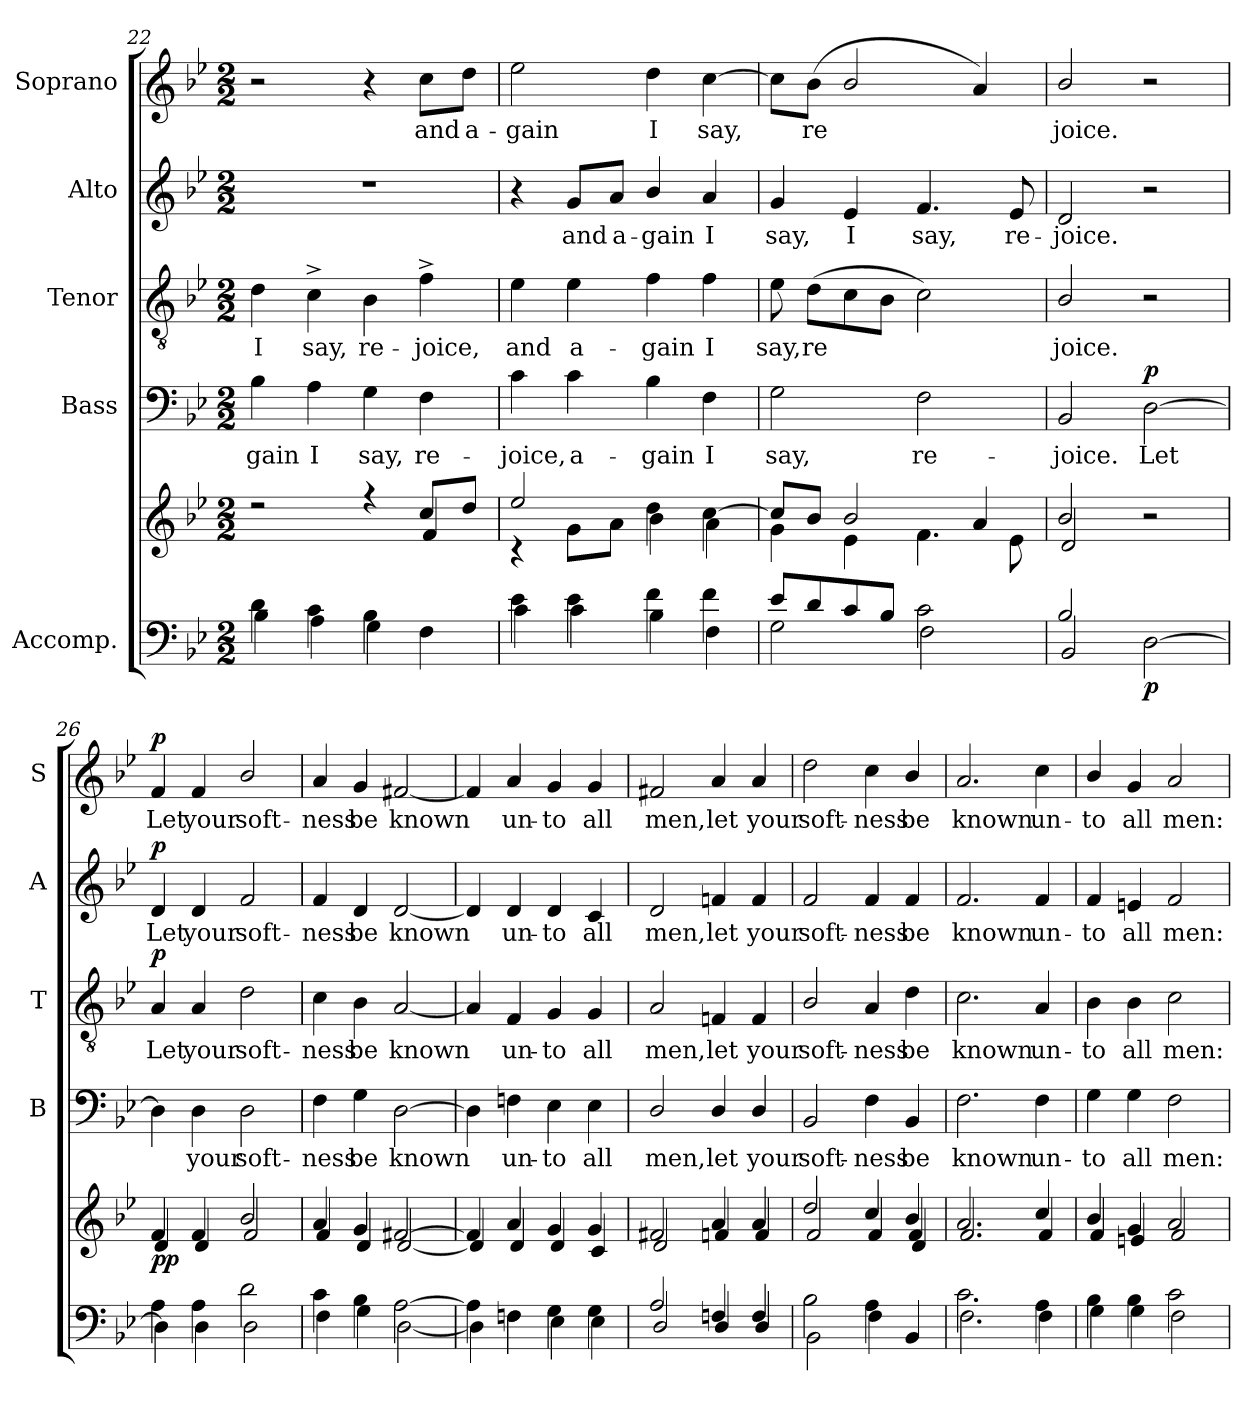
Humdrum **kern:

**kern	**kern	**dynam	**kern	**text	**dynam	**kern	**text	**dynam	**kern	**text	**dynam	**kern	**text	**dynam
*part5	*part5	*part5	*part4	*part4	*part4	*part3	*part3	*part3	*part2	*part2	*part2	*part1	*part1	*part1
*staff6	*staff5	*staff5/6	*staff4	*staff4	*staff4	*staff3	*staff3	*staff3	*staff2	*staff2	*staff2	*staff1	*staff1	*staff1
*I"Accomp.	*	*	*I"Bass	*	*	*I"Tenor	*	*	*I"Alto	*	*	*I"Soprano	*	*
*	*	*	*I'B	*	*	*I'T	*	*	*I'A	*	*	*I'S	*	*
*clefF4	*clefG2	*	*clefF4	*	*	*clefGv2	*	*	*clefG2	*	*	*clefG2	*	*
*k[b-e-]	*k[b-e-]	*	*k[b-e-]	*	*	*k[b-e-]	*	*	*k[b-e-]	*	*	*k[b-e-]	*	*
*B-:	*B-:	*	*B-:	*	*	*B-:	*	*	*B-:	*	*	*B-:	*	*
*M2/2	*M2/2	*	*M2/2	*	*	*M2/2	*	*	*M2/2	*	*	*M2/2	*	*
=22	=22	=22	=22	=22	=22	=22	=22	=22	=22	=22	=22	=22	=22	=22
*^	*^	*	*	*	*	*	*	*	*	*	*	*	*	*
*	*	*	*^	*	*	*	*	*	*	*	*	*	*	*	*	*
!	!	!	!	!	!	!	!LO:LY:b	!	!	!LO:LY:b	!	!	!	!	!	!	!
4d\	4B-\	2r	1ryy	2.ryy	.	4B-\	-gain	.	4d\	I	.	1r	.	.	2r	.	.
!	!	!	!	!	!	!	!LO:LY:b	!	!	!LO:LY:b	!	!	!	!	!	!	!
4c\	4A\	.	.	.	.	4A\	I	.	4c^>\	say,	.	.	.	.	.	.	.
!	!	!	!	!	!	!	!LO:LY:b	!	!	!LO:LY:b	!	!	!	!	!	!	!
4B-\	4G\	4r	.	.	.	4G\	say,	.	4B-\	re-	.	.	.	.	4r	.	.
!	!	!	!	!	!	!	!LO:LY:b	!	!	!LO:LY:b	!	!	!	!	!	!LO:LY:b	!
4ryy	4F\	8cc/L	.	4f/	.	4F\	re-	.	4f^>\	-joice,	.	.	.	.	8cc\L	and	.
!	!	!	!	!	!	!	!	!	!	!	!	!	!	!	!	!LO:LY:b	!
.	.	8dd/J	.	.	.	.	.	.	.	.	.	.	.	.	8dd\J	a-	.
*	*	*	*v	*v	*	*	*	*	*	*	*	*	*	*	*	*	*
!!LO:LB:g=z
=23	=23	=23	=23	=23	=23	=23	=23	=23	=23	=23	=23	=23	=23	=23	=23	=23
!	!	!	!	!	!	!LO:LY:b	!	!	!LO:LY:b	!	!	!	!	!	!LO:LY:b	!
4e-\	4c\	2ee-/	4rc	.	4c\	-joice,	.	4e-\	and	.	4r	.	.	2ee-\	-gain	.
!	!	!	!	!	!	!LO:LY:b	!	!	!LO:LY:b	!	!	!LO:LY:b	!	!	!	!
4e-\	4c\	.	8g\L	.	4c\	a-	.	4e-\	a-	.	8g/L	and	.	.	.	.
!	!	!	!	!	!	!	!	!	!	!	!	!LO:LY:b	!	!	!	!
.	.	.	8a\J	.	.	.	.	.	.	.	8a/J	a-	.	.	.	.
!	!	!	!	!	!	!LO:LY:b	!	!	!LO:LY:b	!	!	!LO:LY:b	!	!	!LO:LY:b	!
4f\	4B-\	4dd\	4b-\	.	4B-\	-gain	.	4f\	-gain	.	4b-/	-gain	.	4dd\	I	.
!	!	!	!	!	!	!LO:LY:b	!	!	!LO:LY:b	!	!	!LO:LY:b	!	!	!LO:LY:b	!
4f\	4F\	[<4cc\	4a\	.	4F\	I	.	4f\	I	.	4a/	I	.	[4cc\	say,	.
=24	=24	=24	=24	=24	=24	=24	=24	=24	=24	=24	=24	=24	=24	=24	=24	=24
!	!	!	!	!	!	!LO:LY:b	!	!	!LO:LY:b	!	!	!LO:LY:b	!	!	!	!
8e-/L	2G\	8cc/L]	4g\	.	2G\	say,	.	8e-\	say,	.	4g/	say,	.	8cc\L]	.	.
!	!	!	!	!	!	!	!	!	!LO:LY:b	!	!	!	!	!	!LO:LY:b	!
8d/	.	8b-/J	.	.	.	.	.	(>8d\L	re­	.	.	.	.	(<8b-\J	re­	.
!	!	!	!	!	!	!	!	!	!	!	!	!LO:LY:b	!	!	!	!
8c/	.	2b-/	4e-\	.	.	.	.	8c\	.	.	4e-/	I	.	2b-/	.	.
8B-/J	.	.	.	.	.	.	.	8B-\J	.	.	.	.	.	.	.	.
!	!	!	!	!	!	!LO:LY:b	!	!	!	!	!	!LO:LY:b	!	!	!	!
2c\	2F\	.	4.f\	.	2F\	re-	.	2c\)	.	.	4.f/	say,	.	.	.	.
.	.	4a/	.	.	.	.	.	.	.	.	.	.	.	4a/)	.	.
!	!	!	!	!	!	!	!	!	!	!	!	!LO:LY:b	!	!	!	!
.	.	.	8e-\	.	.	.	.	.	.	.	8e-/	re-	.	.	.	.
=25	=25	=25	=25	=25	=25	=25	=25	=25	=25	=25	=25	=25	=25	=25	=25	=25
!	!	!	!	!	!	!LO:LY:b	!	!	!LO:LY:b	!	!	!LO:LY:b	!	!	!LO:LY:b	!
2B-/	2BB-/	2b-/	2d/	.	2BB-/	-joice.	.	2B-/	joice.	.	2d/	-joice.	.	2b-/	joice.	.
!	!	!	!	!LO:DY:b=2	!	!LO:LY:b	!LO:DY:b	!	!	!	!	!	!	!	!	!
2ryy	[<2D\	2ryy	2r	p	[2D\	Let	p	2r	.	.	2r	.	.	2r	.	.
=26	=26	=26	=26	=26	=26	=26	=26	=26	=26	=26	=26	=26	=26	=26	=26	=26
!	!	!	!	!LO:DY:b	!	!	!	!	!LO:LY:b	!	!	!LO:LY:b	!	!	!LO:LY:b	!
!	!	!	!	!LO:DY:n=1:b	!	!	!	!	!	!LO:DY:b	!	!	!LO:DY:b	!	!	!LO:DY:b
4A\	4D\]	4f/	4d/	p p	4D\]	.	.	4A/	Let	p	4d/	Let	p	4f/	Let	p
!	!	!	!	!	!	!LO:LY:b	!	!	!LO:LY:b	!	!	!LO:LY:b	!	!	!LO:LY:b	!
4A\	4D\	4f/	4d/	.	4D\	your	.	4A/	your	.	4d/	your	.	4f/	your	.
!	!	!	!	!	!	!LO:LY:b	!	!	!LO:LY:b	!	!	!LO:LY:b	!	!	!LO:LY:b	!
2d\	2D\	2b-/	2f/	.	2D\	soft-	.	2d\	soft-	.	2f/	soft-	.	2b-/	soft-	.
=27	=27	=27	=27	=27	=27	=27	=27	=27	=27	=27	=27	=27	=27	=27	=27	=27
!	!	!	!	!	!	!LO:LY:b	!	!	!LO:LY:b	!	!	!LO:LY:b	!	!	!LO:LY:b	!
4c\	4F\	4a/	4f/	.	4F\	-ness	.	4c\	-ness	.	4f/	-ness	.	4a/	-ness	.
!	!	!	!	!	!	!LO:LY:b	!	!	!LO:LY:b	!	!	!LO:LY:b	!	!	!LO:LY:b	!
4B-\	4G\	4g/	4d/	.	4G\	be	.	4B-\	be	.	4d/	be	.	4g/	be	.
!	!	!	!	!	!	!LO:LY:b	!	!	!LO:LY:b	!	!	!LO:LY:b	!	!	!LO:LY:b	!
[<2A\	[<2D\	[>2f#X/	[>2d/	.	[2D\	known	.	[2A/	known	.	[2d/	known	.	[2f#X/	known	.
=28	=28	=28	=28	=28	=28	=28	=28	=28	=28	=28	=28	=28	=28	=28	=28	=28
4A\]	4D\]	4f#/]	4d/]	.	4D\]	.	.	4A/]	.	.	4d/]	.	.	4f#/]	.	.
!	!	!	!	!	!	!LO:LY:b	!	!	!LO:LY:b	!	!	!LO:LY:b	!	!	!LO:LY:b	!
4F\	4Fni\	4a/	4d/	.	4Fni\	un-	.	4F/	un-	.	4d/	un-	.	4a/	un-	.
!	!	!	!	!	!	!LO:LY:b	!	!	!LO:LY:b	!	!	!LO:LY:b	!	!	!LO:LY:b	!
4G\	4E-\	4g/	4d/	.	4E-\	-to	.	4G/	-to	.	4d/	-to	.	4g/	-to	.
!	!	!	!	!	!	!LO:LY:b	!	!	!LO:LY:b	!	!	!LO:LY:b	!	!	!LO:LY:b	!
4G\	4E-\	4g/	4c/	.	4E-\	all	.	4G/	all	.	4c/	all	.	4g/	all	.
!!LO:LB:g=z
=29	=29	=29	=29	=29	=29	=29	=29	=29	=29	=29	=29	=29	=29	=29	=29	=29
!	!	!	!	!	!	!LO:LY:b	!	!	!LO:LY:b	!	!	!LO:LY:b	!	!	!LO:LY:b	!
2A/	2D/	2f#X/	2d/	.	2D/	men,	.	2A/	men,	.	2d/	men,	.	2f#X/	men,	.
!	!	!	!	!	!	!LO:LY:b	!	!	!LO:LY:b	!	!	!LO:LY:b	!	!	!LO:LY:b	!
4Fni/	4D/	4a/	4fni/	.	4D/	let	.	4Fni/	let	.	4fni/	let	.	4a/	let	.
!	!	!	!	!	!	!LO:LY:b	!	!	!LO:LY:b	!	!	!LO:LY:b	!	!	!LO:LY:b	!
4F/	4D/	4a/	4f/	.	4D/	your	.	4F/	your	.	4f/	your	.	4a/	your	.
=30	=30	=30	=30	=30	=30	=30	=30	=30	=30	=30	=30	=30	=30	=30	=30	=30
*	*	*	*^	*	*	*	*	*	*	*	*	*	*	*	*	*
!	!	!	!	!	!	!	!LO:LY:b	!	!	!LO:LY:b	!	!	!LO:LY:b	!	!	!LO:LY:b	!
2B-\	2BB-\	2dd/	2f/	2.ryy	.	2BB-/	soft-	.	2B-/	soft-	.	2f/	soft-	.	2dd\	soft-	.
!	!	!	!	!	!	!	!LO:LY:b	!	!	!LO:LY:b	!	!	!LO:LY:b	!	!	!LO:LY:b	!
4A\	4F\	4cc/	4f/	.	.	4F\	-ness	.	4A/	-ness	.	4f/	-ness	.	4cc\	-ness	.
!	!	!	!	!	!	!	!LO:LY:b	!	!	!LO:LY:b	!	!	!LO:LY:b	!	!	!LO:LY:b	!
4ryy	4BB-/	4b-/	4f/	4d/	.	4BB-/	be	.	4d\	be	.	4f/	be	.	4b-/	be	.
=31	=31	=31	=31	=31	=31	=31	=31	=31	=31	=31	=31	=31	=31	=31	=31	=31	=31
!	!	!	!	!	!	!	!LO:LY:b	!	!	!LO:LY:b	!	!	!LO:LY:b	!	!	!LO:LY:b	!
*	*	*	*v	*v	*	*	*	*	*	*	*	*	*	*	*	*	*
2.c\	2.F\	2.a/	2.f/	.	2.F\	known	.	2.c\	known	.	2.f/	known	.	2.a/	known	.
!	!	!	!	!	!	!LO:LY:b	!	!	!LO:LY:b	!	!	!LO:LY:b	!	!	!LO:LY:b	!
4A\	4F\	4cc/	4f/	.	4F\	un-	.	4A/	un-	.	4f/	un-	.	4cc\	un-	.
=32	=32	=32	=32	=32	=32	=32	=32	=32	=32	=32	=32	=32	=32	=32	=32	=32
!	!	!	!	!	!	!LO:LY:b	!	!	!LO:LY:b	!	!	!LO:LY:b	!	!	!LO:LY:b	!
4B-\	4G\	4b-/	4f/	.	4G\	-to	.	4B-\	-to	.	4f/	-to	.	4b-/	-to	.
!	!	!	!	!	!	!LO:LY:b	!	!	!LO:LY:b	!	!	!LO:LY:b	!	!	!LO:LY:b	!
4B-\	4G\	4g/	4en/	.	4G\	all	.	4B-\	all	.	4en/	all	.	4g/	all	.
!	!	!	!	!	!	!LO:LY:b	!	!	!LO:LY:b	!	!	!LO:LY:b	!	!	!LO:LY:b	!
2c\	2F\	2a/	2f/	.	2F\	men:	.	2c\	men:	.	2f/	men:	.	2a/	men:	.
*v	*v	*	*	*	*	*	*	*	*	*	*	*	*	*	*	*
*	*v	*v	*	*	*	*	*	*	*	*	*	*	*	*	*
=	=	=	=	=	=	=	=	=	=	=	=	=	=	=
*-	*-	*-	*-	*-	*-	*-	*-	*-	*-	*-	*-	*-	*-	*-
